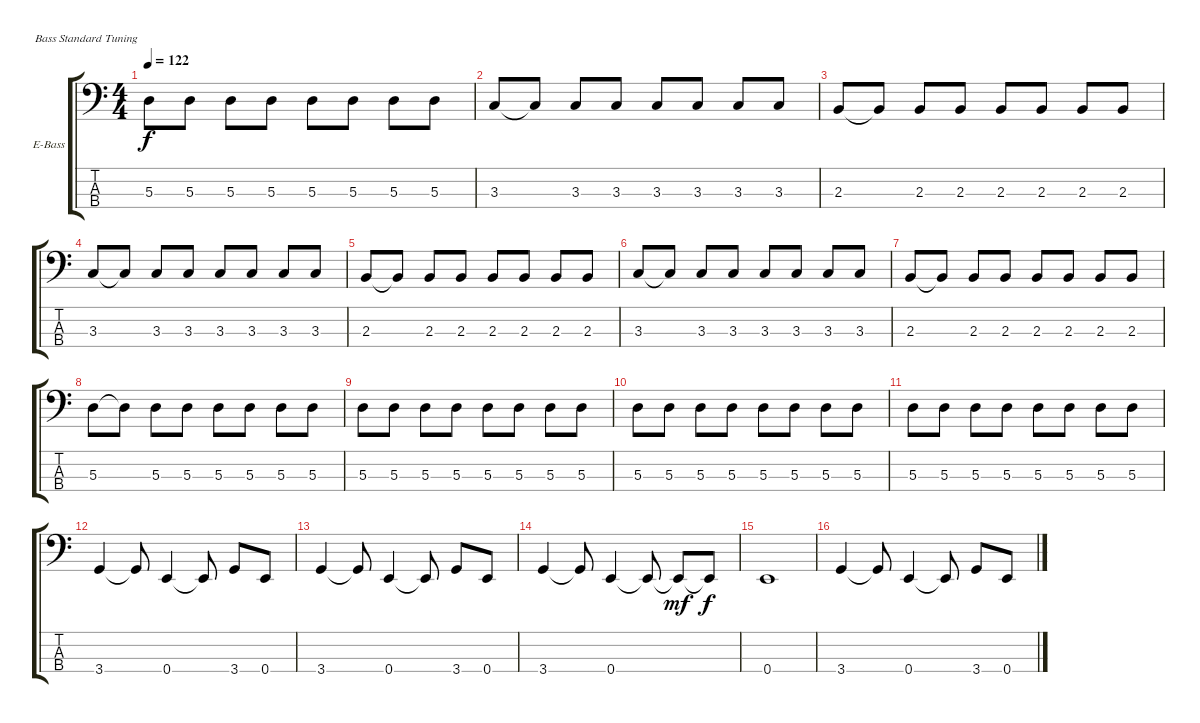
\bracketExtendMode groupsimilarinstruments
\firstSystemTrackNameOrientation horizontal
\otherSystemsTrackNameOrientation horizontal
\track ("Bass" "E-Bass") {instrument electricbassfinger}
\staff {score tabs}
\tuning (G2 D2 A1 E1)
\ts (4 4)
\tempo 122
\clef f4
\ks c
5.3.8{dy f} 5.3.8 5.3.8 5.3.8 5.3.8 5.3.8 5.3.8 5.3.8 |
3.3.8 3.3{t}.8 3.3.8 3.3.8 3.3.8 3.3.8 3.3.8 3.3.8 |
2.3.8 2.3{t}.8 2.3.8 2.3.8 2.3.8 2.3.8 2.3.8 2.3.8 |
3.3.8 3.3{t}.8 3.3.8 3.3.8 3.3.8 3.3.8 3.3.8 3.3.8 |
2.3.8 2.3{t}.8 2.3.8 2.3.8 2.3.8 2.3.8 2.3.8 2.3.8 |
3.3.8 3.3{t}.8 3.3.8 3.3.8 3.3.8 3.3.8 3.3.8 3.3.8 |
2.3.8 2.3{t}.8 2.3.8 2.3.8 2.3.8 2.3.8 2.3.8 2.3.8 |
5.3.8 5.3{t}.8 5.3.8 5.3.8 5.3.8 5.3.8 5.3.8 5.3.8 |
5.3.8 5.3.8 5.3.8 5.3.8 5.3.8 5.3.8 5.3.8 5.3.8 |
5.3.8 5.3.8 5.3.8 5.3.8 5.3.8 5.3.8 5.3.8 5.3.8 |
5.3.8 5.3.8 5.3.8 5.3.8 5.3.8 5.3.8 5.3.8 5.3.8 |
3.4.4 3.4{t}.8 0.4.4 0.4{t}.8 3.4.8 0.4.8 |
3.4.4 3.4{t}.8 0.4.4 0.4{t}.8 3.4.8 0.4.8 |
3.4.4 3.4{t}.8 0.4.4 0.4{t}.8 0.4{t}.8{dy mf} 0.4{t}.8{dy f} |
0.4.1 |
3.4.4 3.4{t}.8 0.4.4 0.4{t}.8 3.4.8 0.4.8
